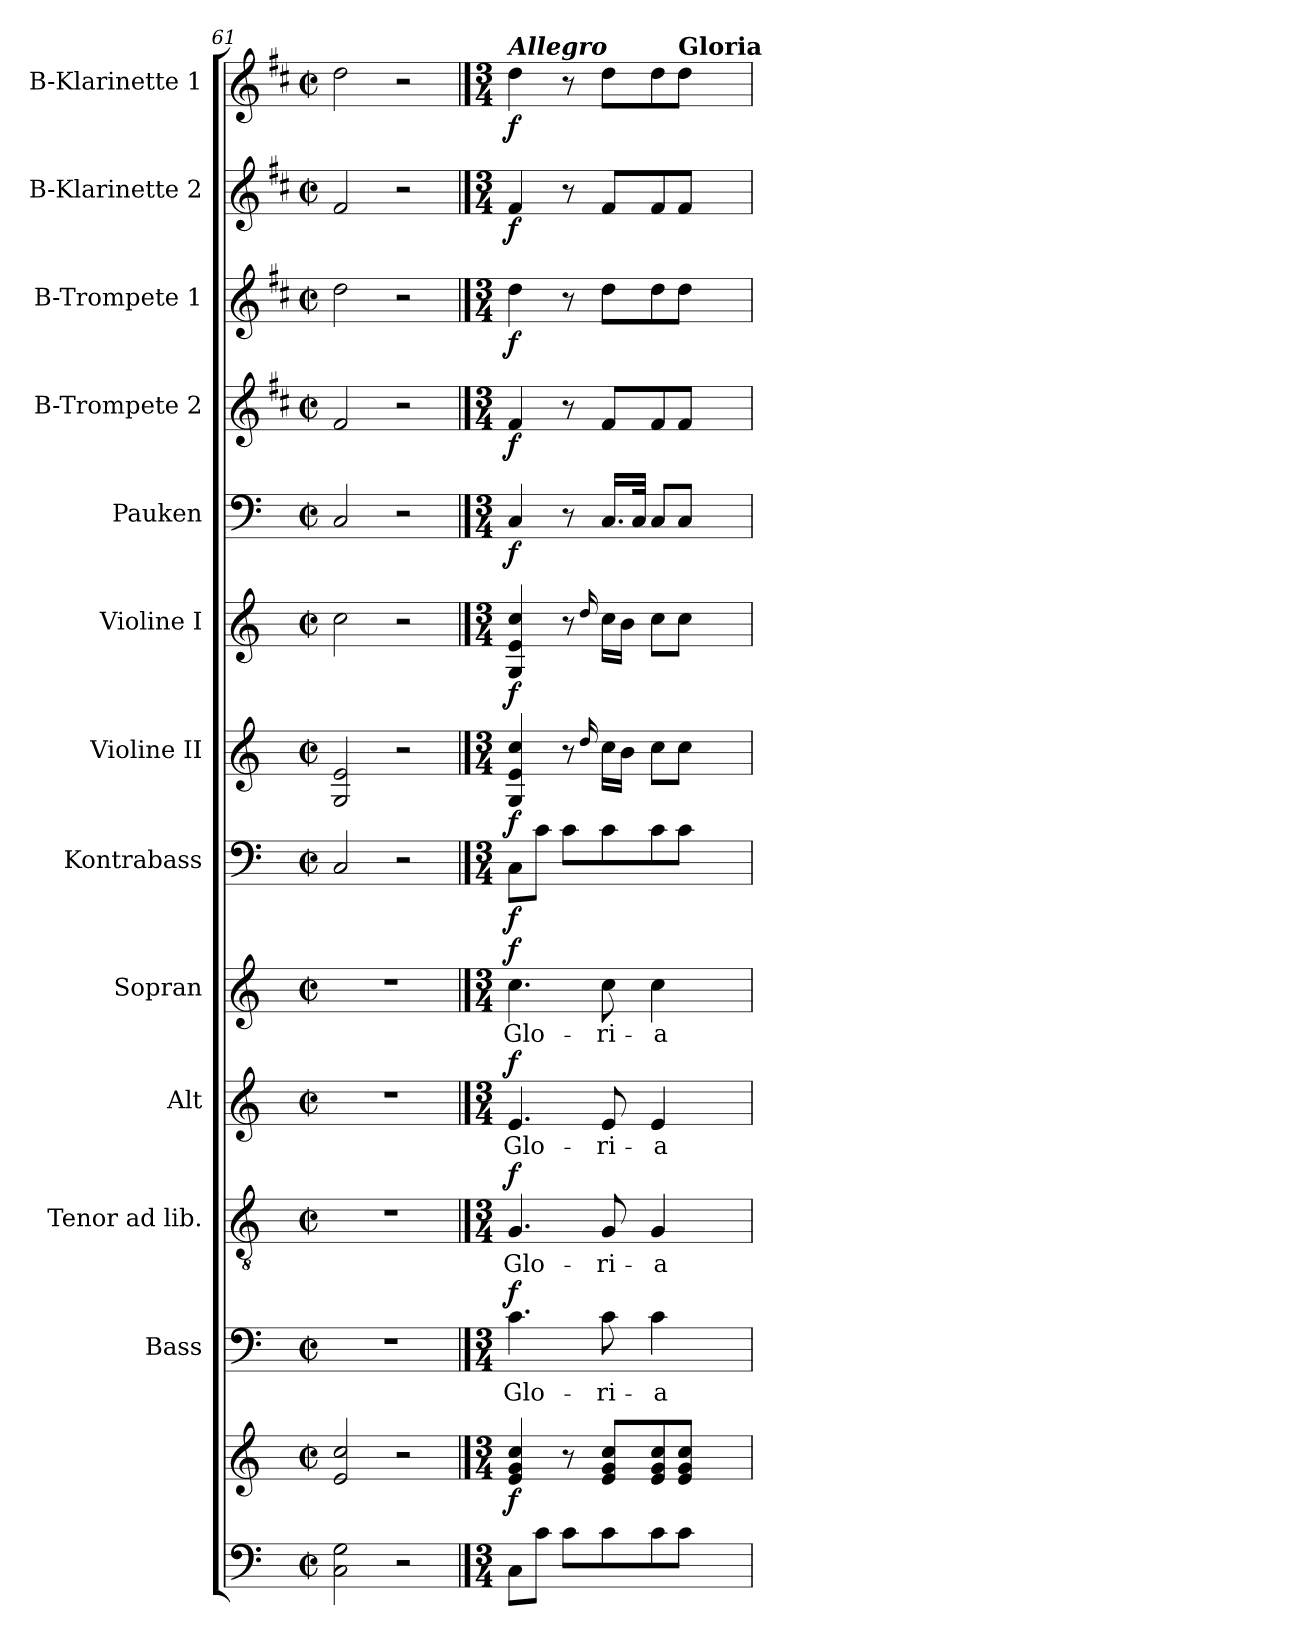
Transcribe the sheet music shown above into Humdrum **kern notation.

**kern	**kern	**dynam	**kern	**text	**dynam	**kern	**text	**dynam	**kern	**text	**dynam	**kern	**text	**dynam	**kern	**dynam	**kern	**dynam	**kern	**dynam	**kern	**dynam	**kern	**dynam	**kern	**dynam	**kern	**dynam	**kern	**dynam
*part13	*part13	*part13	*part12	*part12	*part12	*part11	*part11	*part11	*part10	*part10	*part10	*part9	*part9	*part9	*part8	*part8	*part7	*part7	*part6	*part6	*part5	*part5	*part4	*part4	*part3	*part3	*part2	*part2	*part1	*part1
*staff14	*staff13	*staff13/14	*staff12	*staff12	*staff12	*staff11	*staff11	*staff11	*staff10	*staff10	*staff10	*staff9	*staff9	*staff9	*staff8	*staff8	*staff7	*staff7	*staff6	*staff6	*staff5	*staff5	*staff4	*staff4	*staff3	*staff3	*staff2	*staff2	*staff1	*staff1
*	*	*	*I"Bass	*	*	*I"Tenor ad lib.	*	*	*I"Alt	*	*	*I"Sopran	*	*	*I"Kontrabass	*	*I"Violine II	*	*I"Violine I	*	*I"Pauken	*	*I"B-Trompete 2	*	*I"B-Trompete 1	*	*I"B-Klarinette 2	*	*I"B-Klarinette 1	*
*	*	*	*I'B.	*	*	*I'T.	*	*	*I'A.	*	*	*I'S.	*	*	*I'Kb.	*	*I'Vl. II	*	*I'Vl. I	*	*I'Pk.	*	*I'Trp. 2	*	*I'Trp. 1	*	*I'B Kl. 2	*	*I'B Kl. 1	*
*clefF4	*clefG2	*	*clefF4	*	*	*clefGv2	*	*	*clefG2	*	*	*clefG2	*	*	*clefF4	*	*clefG2	*	*clefG2	*	*clefF4	*	*clefG2	*	*clefG2	*	*clefG2	*	*clefG2	*
*	*	*	*	*	*	*	*	*	*	*	*	*	*	*	*ITrd7c12	*	*	*	*	*	*	*	*ITrd1c2	*	*ITrd1c2	*	*ITrd1c2	*	*ITrd1c2	*
*k[]	*k[]	*	*k[]	*	*	*k[]	*	*	*k[]	*	*	*k[]	*	*	*k[]	*	*k[]	*	*k[]	*	*k[]	*	*k[]	*	*k[]	*	*k[]	*	*k[]	*
*C:	*C:	*	*C:	*	*	*C:	*	*	*C:	*	*	*C:	*	*	*C:	*	*C:	*	*C:	*	*C:	*	*C:	*	*C:	*	*C:	*	*C:	*
*M2/2	*M2/2	*	*M2/2	*	*	*M2/2	*	*	*M2/2	*	*	*M2/2	*	*	*M2/2	*	*M2/2	*	*M2/2	*	*M2/2	*	*M2/2	*	*M2/2	*	*M2/2	*	*M2/2	*
*met(c|)	*met(c|)	*	*met(c|)	*	*	*met(c|)	*	*	*met(c|)	*	*	*met(c|)	*	*	*met(c|)	*	*met(c|)	*	*met(c|)	*	*met(c|)	*	*met(c|)	*	*met(c|)	*	*met(c|)	*	*met(c|)	*
=61	=61	=61	=61	=61	=61	=61	=61	=61	=61	=61	=61	=61	=61	=61	=61	=61	=61	=61	=61	=61	=61	=61	=61	=61	=61	=61	=61	=61	=61	=61
2C\ 2G\	2e/ 2cc/	.	1r	.	.	1r	.	.	1r	.	.	1r	.	.	2CC/	.	2G/ 2e/	.	2cc\	.	2C/	.	2e/	.	2cc\	.	2e/	.	2cc\	.
2r	2r	.	.	.	.	.	.	.	.	.	.	.	.	.	2r	.	2r	.	2r	.	2r	.	2r	.	2r	.	2r	.	2r	.
!!LO:PB:g=z
==62	==62	==62	==62	==62	==62	==62	==62	==62	==62	==62	==62	==62	==62	==62	==62	==62	==62	==62	==62	==62	==62	==62	==62	==62	==62	==62	==62	==62	==62	==62
*M3/4	*M3/4	*	*M3/4	*	*	*M3/4	*	*	*M3/4	*	*	*M3/4	*	*	*M3/4	*	*M3/4	*	*M3/4	*	*M3/4	*	*M3/4	*	*M3/4	*	*M3/4	*	*M3/4	*
!	!	!	!	!	!	!	!	!	!	!	!	!	!	!	!	!	!	!	!	!	!	!	!	!	!	!	!	!	!LO:TX:a:Bi:t=Allegro	!
!	!	!LO:DY:b	!	!LO:LY:b	!LO:DY:a	!	!LO:LY:b	!LO:DY:a	!	!LO:LY:b	!LO:DY:a	!	!LO:LY:b	!LO:DY:a	!	!LO:DY:b	!	!LO:DY:b	!	!LO:DY:b	!	!LO:DY:b	!	!LO:DY:b	!	!LO:DY:b	!	!LO:DY:b	!	!LO:DY:b
8C\L	4e/ 4g/ 4cc/	f	4.c\	Glo-	f	4.G/	Glo-	f	4.e/	Glo-	f	4.cc\	Glo-	f	8CC\L	f	4G/ 4e/ 4cc/	f	4G/ 4e/ 4cc/	f	4C/	f	4e/	f	4cc\	f	4e/	f	4cc\	f
8c\J	.	.	.	.	.	.	.	.	.	.	.	.	.	.	8C\J	.	.	.	.	.	.	.	.	.	.	.	.	.	.	.
8c\L	8r	.	.	.	.	.	.	.	.	.	.	.	.	.	8C\L	.	8r	.	8r	.	8r	.	8r	.	8r	.	8r	.	8r	.
.	.	.	.	.	.	.	.	.	.	.	.	.	.	.	.	.	16qqdd/	.	16qqdd/	.	.	.	.	.	.	.	.	.	.	.
!	!	!	!	!LO:LY:b	!	!	!LO:LY:b	!	!	!LO:LY:b	!	!	!LO:LY:b	!	!	!	!	!	!	!	!	!	!	!	!	!	!	!	!	!
8c\	8e/ 8g/ 8cc/L	.	8c\	-ri-	.	8G/	-ri-	.	8e/	-ri-	.	8cc\	-ri-	.	8C\	.	16cc\LL	.	16cc\LL	.	16.C/LL	.	8e/L	.	8cc\L	.	8e/L	.	8cc\L	.
.	.	.	.	.	.	.	.	.	.	.	.	.	.	.	.	.	16b\JJ	.	16b\JJ	.	.	.	.	.	.	.	.	.	.	.
.	.	.	.	.	.	.	.	.	.	.	.	.	.	.	.	.	.	.	.	.	32C/JJk	.	.	.	.	.	.	.	.	.
!	!	!	!	!LO:LY:b	!	!	!LO:LY:b	!	!	!LO:LY:b	!	!	!LO:LY:b	!	!	!	!	!	!	!	!	!	!	!	!	!	!	!	!	!
8c\	8e/ 8g/ 8cc/	.	4c\	-a	.	4G/	-a	.	4e/	-a	.	4cc\	-a	.	8C\	.	8cc\L	.	8cc\L	.	8C/L	.	8e/	.	8cc\	.	8e/	.	8cc\	.
!	!	!	!	!	!	!	!	!	!	!	!	!	!	!	!	!	!	!	!	!	!	!	!	!	!	!	!	!	!LO:TX:a:B:t=Gloria	!
8c\J	8e/ 8g/ 8cc/J	.	.	.	.	.	.	.	.	.	.	.	.	.	8C\J	.	8cc\J	.	8cc\J	.	8C/J	.	8e/J	.	8cc\J	.	8e/J	.	8cc\J	.
=	=	=	=	=	=	=	=	=	=	=	=	=	=	=	=	=	=	=	=	=	=	=	=	=	=	=	=	=	=	=
*-	*-	*-	*-	*-	*-	*-	*-	*-	*-	*-	*-	*-	*-	*-	*-	*-	*-	*-	*-	*-	*-	*-	*-	*-	*-	*-	*-	*-	*-	*-
